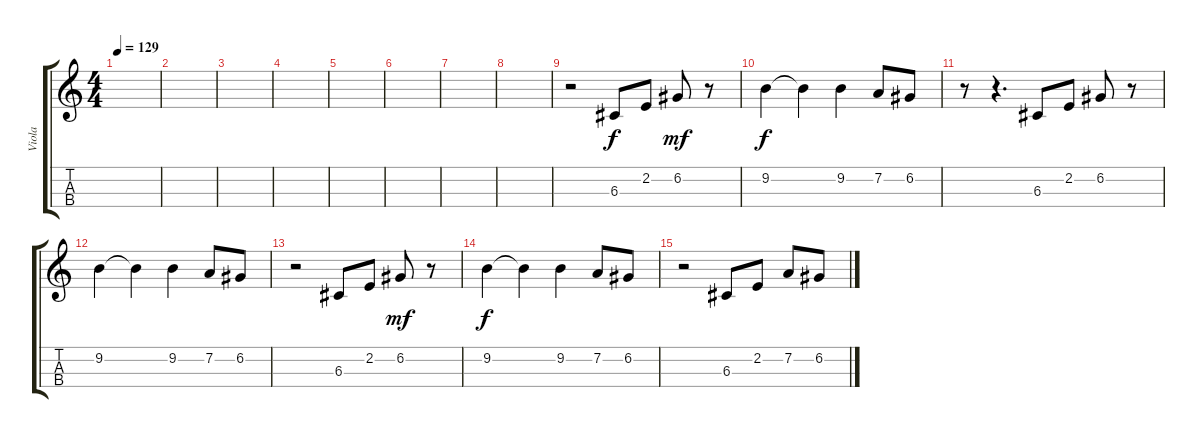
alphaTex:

\track ("Viola" "Viola") {instrument viola}
\staff {score tabs}
\tuning (A4 D4 G3 C3) {hide}
\ts (4 4)
\tempo 129
\clef g2
\ks c
|
|
|
|
|
|
|
|
r.2 6.3.8 2.2.8 6.2.8{dy mf} r.8 |
9.2.4{dy f} 9.2{t}.4 9.2.4 7.2.8 6.2.8 |
r.8 r.4{d} 6.3.8 2.2.8 6.2.8 r.8 |
9.2.4 9.2{t}.4 9.2.4 7.2.8 6.2.8 |
r.2 6.3.8 2.2.8 6.2.8{dy mf} r.8 |
9.2.4{dy f} 9.2{t}.4 9.2.4 7.2.8 6.2.8 |
r.2 6.3.8 2.2.8 7.2.8 6.2.8
